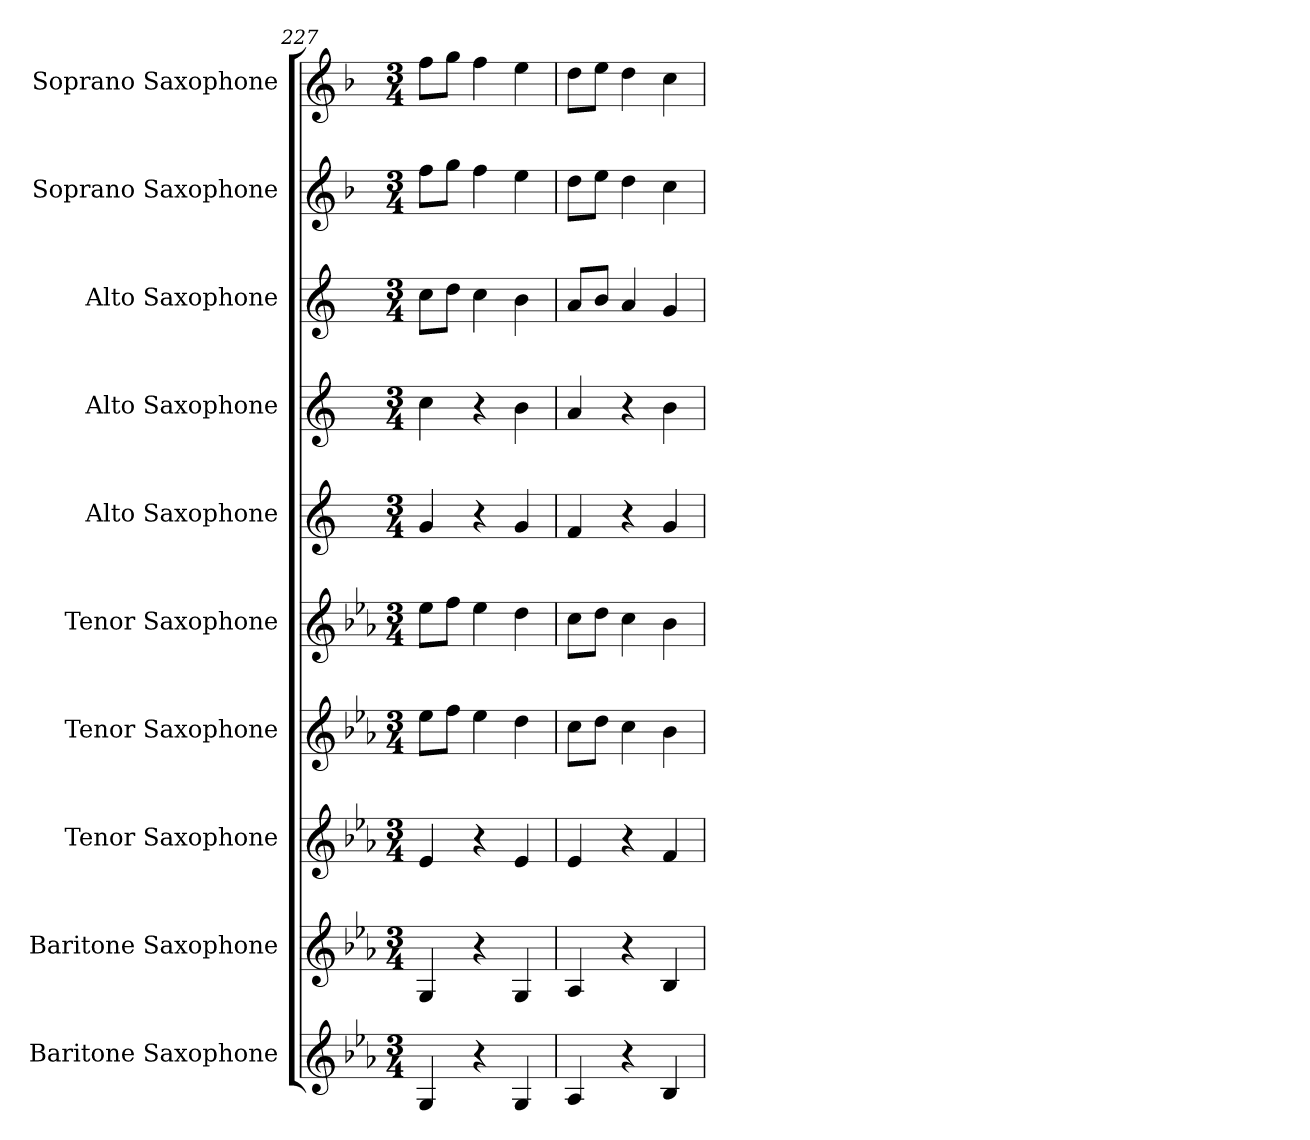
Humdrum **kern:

**kern	**kern	**kern	**kern	**kern	**kern	**kern	**kern	**kern	**kern
*part10	*part9	*part8	*part7	*part6	*part5	*part4	*part3	*part2	*part1
*staff10	*staff9	*staff8	*staff7	*staff6	*staff5	*staff4	*staff3	*staff2	*staff1
*I"Baritone Saxophone	*I"Baritone Saxophone	*I"Tenor Saxophone	*I"Tenor Saxophone	*I"Tenor Saxophone	*I"Alto Saxophone	*I"Alto Saxophone	*I"Alto Saxophone	*I"Soprano Saxophone	*I"Soprano Saxophone
*I'Bar. Sax.	*I'Bar. Sax.	*I'T. Sax.	*I'T. Sax.	*I'T. Sax.	*I'A. Sax.	*I'A. Sax.	*I'A. Sax.	*I'S. Sax.	*I'S. Sax.
*clefG2	*clefG2	*clefG2	*clefG2	*clefG2	*clefG2	*clefG2	*clefG2	*clefG2	*clefG2
*ITrd12c21	*ITrd12c21	*ITrd8c14	*ITrd8c14	*ITrd8c14	*ITrd5c9	*ITrd5c9	*ITrd5c9	*ITrd1c2	*ITrd1c2
*k[b-e-a-]	*k[b-e-a-]	*k[b-e-a-]	*k[b-e-a-]	*k[b-e-a-]	*k[b-e-a-]	*k[b-e-a-]	*k[b-e-a-]	*k[b-e-a-]	*k[b-e-a-]
*M3/4	*M3/4	*M3/4	*M3/4	*M3/4	*M3/4	*M3/4	*M3/4	*M3/4	*M3/4
=227	=227	=227	=227	=227	=227	=227	=227	=227	=227
4GG/	4GG/	4E-/	8e-\L	8e-\L	4B-/	4e-\	8e-\L	8ee-\L	8ee-\L
.	.	.	8f\J	8f\J	.	.	8f\J	8ff\J	8ff\J
4r	4r	4r	4e-\	4e-\	4r	4r	4e-\	4ee-\	4ee-\
4GG/	4GG/	4E-/	4d\	4d\	4B-/	4d\	4d\	4dd\	4dd\
!!LO:PB:g=z
=228	=228	=228	=228	=228	=228	=228	=228	=228	=228
4AA-/	4AA-/	4E-/	8c\L	8c\L	4A-/	4c/	8c/L	8cc\L	8cc\L
.	.	.	8d\J	8d\J	.	.	8d/J	8dd\J	8dd\J
4r	4r	4r	4c\	4c\	4r	4r	4c/	4cc\	4cc\
4BB-/	4BB-/	4F/	4B-\	4B-\	4B-/	4d\	4B-/	4b-\	4b-\
=	=	=	=	=	=	=	=	=	=
*-	*-	*-	*-	*-	*-	*-	*-	*-	*-
